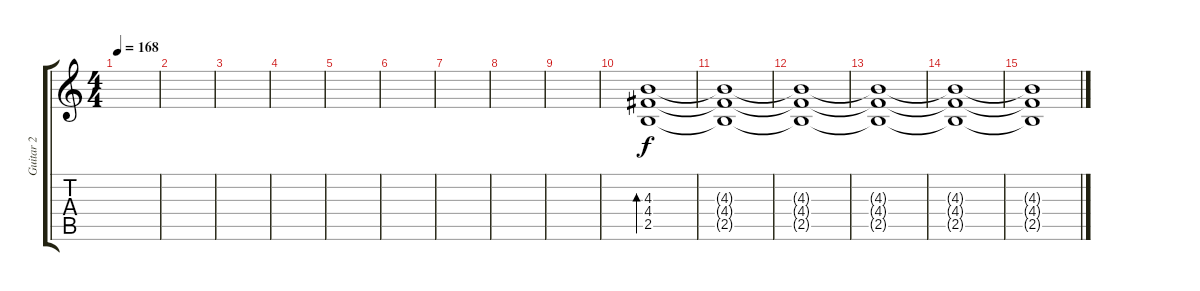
\track ("Guitar 2" "Guitar 2") {instrument electricguitarjazz}
\staff {score tabs}
\tuning (E4 B3 G3 D3 A2 E2) {hide}
\ts (4 4)
\tempo 168
\clef g2
\ks c
|
|
|
|
|
|
|
|
|
(4.3 4.4 2.5).1{bd 60 dy f instrument overdrivenguitar} |
(4.3{t} 4.4{t} 2.5{t}).1{volume 2} |
(4.3{t} 4.4{t} 2.5{t}).1 |
(4.3{t} 4.4{t} 2.5{t}).1 |
(4.3{t} 4.4{t} 2.5{t}).1 |
(4.3{t} 4.4{t} 2.5{t}).1
